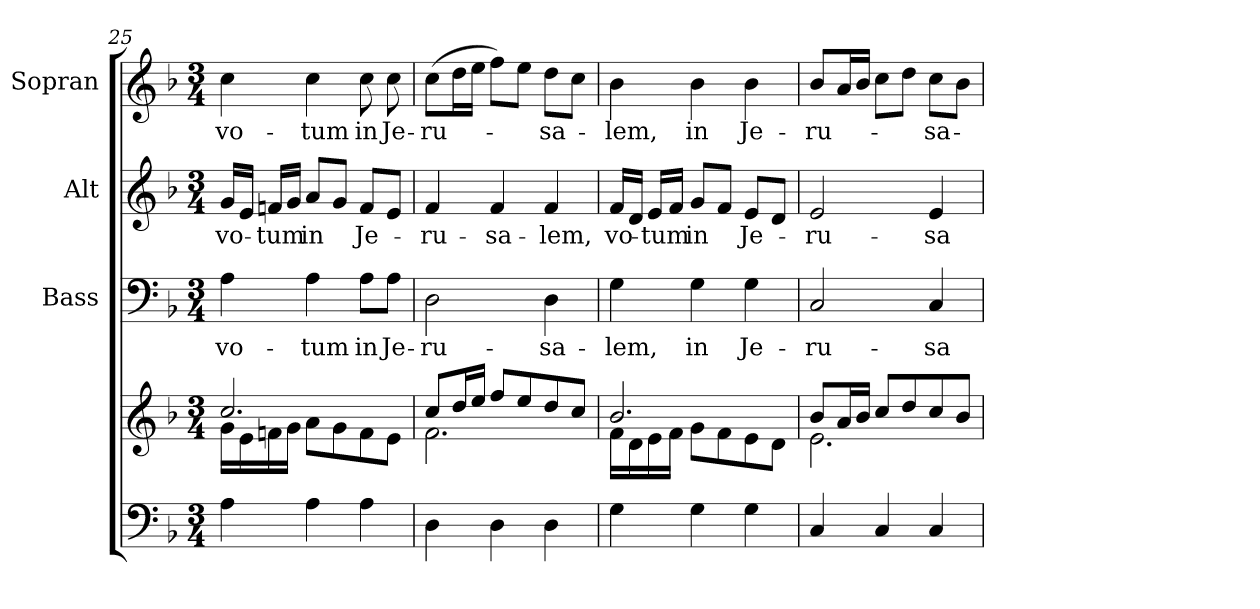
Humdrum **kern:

**kern	**kern	**kern	**text	**kern	**text	**kern	**text
*part4	*part4	*part3	*part3	*part2	*part2	*part1	*part1
*staff5	*staff4	*staff3	*staff3	*staff2	*staff2	*staff1	*staff1
*	*	*I"Bass	*	*I"Alt	*	*I"Sopran	*
*	*	*I'B.	*	*I'A.	*	*I'S.	*
*clefF4	*clefG2	*clefF4	*	*clefG2	*	*clefG2	*
*k[b-]	*k[b-]	*k[b-]	*	*k[b-]	*	*k[b-]	*
*F:	*F:	*F:	*	*F:	*	*F:	*
*M3/4	*M3/4	*M3/4	*	*M3/4	*	*M3/4	*
=25	=25	=25	=25	=25	=25	=25	=25
*	*^	*	*	*	*	*	*
!	!	!	!	!LO:LY:b	!	!LO:LY:b	!	!LO:LY:b
4A\	2.cc/	16g\LL	4A\	vo-	16g/LL	vo-	4cc\	vo-
.	.	16e\	.	.	16e/JJ	.	.	.
!	!	!	!	!	!	!LO:LY:b	!	!
.	.	16fn\	.	.	16fn/LL	-tum	.	.
.	.	16g\JJ	.	.	16g/JJ	.	.	.
!	!	!	!	!LO:LY:b	!	!LO:LY:b	!	!LO:LY:b
4A\	.	8a\L	4A\	-tum	8a/L	in	4cc\	-tum
.	.	8g\	.	.	8g/J	.	.	.
!	!	!	!	!LO:LY:b	!	!LO:LY:b	!	!LO:LY:b
4A\	.	8f\	8A\L	in	8f/L	Je-	8cc\	in
!	!	!	!	!LO:LY:b	!	!	!	!LO:LY:b
.	.	8e\J	8A\J	Je-	8e/J	.	8cc\	Je-
=26	=26	=26	=26	=26	=26	=26	=26	=26
!	!	!	!	!LO:LY:b	!	!LO:LY:b	!	!LO:LY:b
4D\	8cc/L	2.f\	2D\	-ru-	4f/	-ru-	(>8cc\L	-ru-
.	16dd/L	.	.	.	.	.	16dd\L	.
.	16ee/JJ	.	.	.	.	.	16ee\JJ	.
!	!	!	!	!	!	!LO:LY:b	!	!
4D\	8ff/L	.	.	.	4f/	-sa-	8ff\L)	.
.	8ee/	.	.	.	.	.	8ee\J	.
!	!	!	!	!LO:LY:b	!	!LO:LY:b	!	!LO:LY:b
4D\	8dd/	.	4D\	-sa-	4f/	-lem,	8dd\L	-sa-
.	8cc/J	.	.	.	.	.	8cc\J	.
!!LO:PB:g=z
=27	=27	=27	=27	=27	=27	=27	=27	=27
!	!	!	!	!LO:LY:b	!	!LO:LY:b	!	!LO:LY:b
4G\	2.b-/	16f\LL	4G\	-lem,	16f/LL	vo-	4b-\	-lem,
.	.	16d\	.	.	16d/JJ	.	.	.
!	!	!	!	!	!	!LO:LY:b	!	!
.	.	16e\	.	.	16e/LL	-tum	.	.
.	.	16f\JJ	.	.	16f/JJ	.	.	.
!	!	!	!	!LO:LY:b	!	!LO:LY:b	!	!LO:LY:b
4G\	.	8g\L	4G\	in	8g/L	in	4b-\	in
.	.	8f\	.	.	8f/J	.	.	.
!	!	!	!	!LO:LY:b	!	!LO:LY:b	!	!LO:LY:b
4G\	.	8e\	4G\	Je-	8e/L	Je-	4b-\	Je-
.	.	8d\J	.	.	8d/J	.	.	.
=28	=28	=28	=28	=28	=28	=28	=28	=28
!	!	!	!	!LO:LY:b	!	!LO:LY:b	!	!LO:LY:b
4C/	8b-/L	2.e\	2C/	-ru-	2e/	-ru-	8b-/L	-ru-
.	16a/L	.	.	.	.	.	16a/L	.
.	16b-/JJ	.	.	.	.	.	16b-/JJ	.
4C/	8cc/L	.	.	.	.	.	8cc\L	.
.	8dd/	.	.	.	.	.	8dd\J	.
!	!	!	!	!LO:LY:b	!	!LO:LY:b	!	!LO:LY:b
4C/	8cc/	.	4C/	-sa-	4e/	-sa-	8cc\L	-sa-
.	8b-/J	.	.	.	.	.	8b-\J	.
*	*v	*v	*	*	*	*	*	*
=	=	=	=	=	=	=	=
*-	*-	*-	*-	*-	*-	*-	*-
